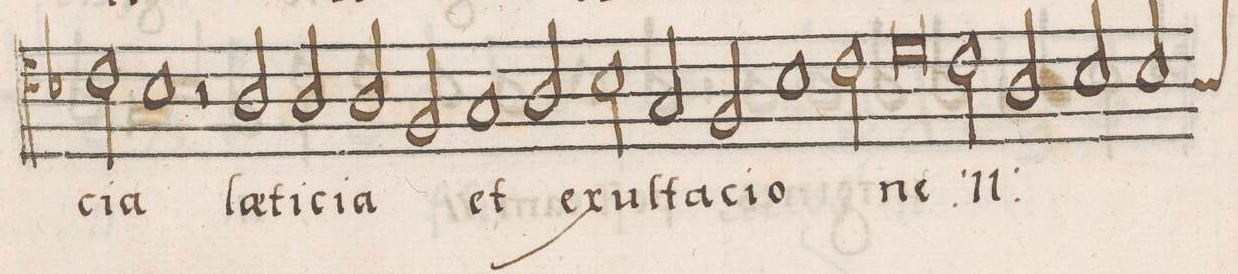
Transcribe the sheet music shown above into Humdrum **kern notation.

**kern	**text
*I"ALTVS	*
*clefC4	*
*k[b-]	*
*met(C|)	*
*M2/1	*
2c\	-ci-
1B-	-a
=101-	=101-
2r	.
2A/	lae-
2A/	-ti-
2A/	-ci-
=102-	=102-
2F/	-a
1G	et
2A/	e-
=103-	=103-
2B-\	-xul-
2G/	-ta-
2F/	-ci-
1B-\	-o-
=104-	=104-
2c\	.
0d	-ne
=105-	=105-
*	*ij
2c\	et
2A/	e-
=106-	=106-
2B-/	.
*custos:A	*
2B-/	-xul-
*-	*-
